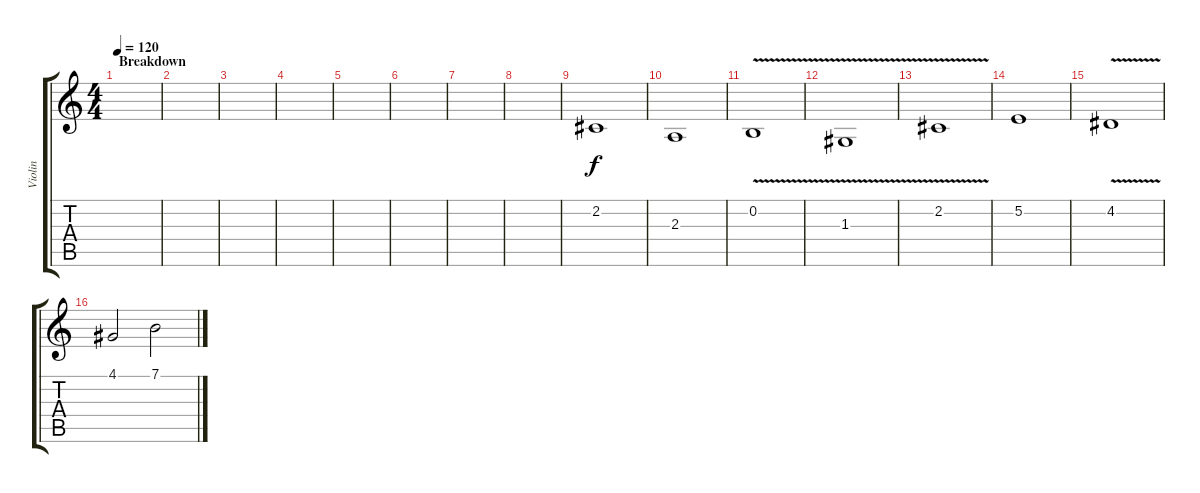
\track ("Violin" "Violin") {instrument violin}
\staff {score tabs}
\tuning (E4 B3 G3 D3 A2 E2) {hide}
\ts (4 4)
\section ("" "Breakdown")
\tempo 120
\clef g2
\ks c
|
|
|
|
|
|
|
|
2.2.1 |
2.3.1 |
0.2{v}.1 |
1.3{v}.1 |
2.2{v}.1 |
5.2.1 |
4.2{v}.1 |
4.1.2 7.1.2
